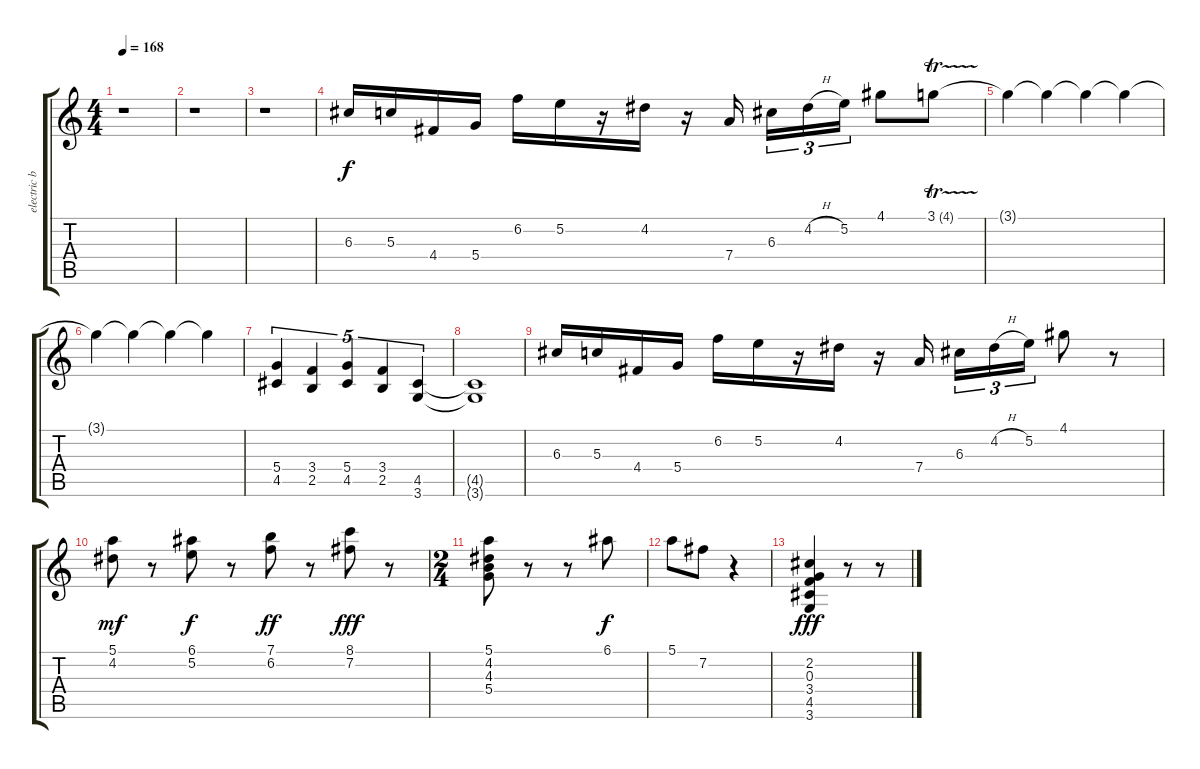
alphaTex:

\track ("electric banana" "electric b") {instrument overdrivenguitar}
\staff {score tabs}
\tuning (E4 B3 G3 D3 A2 E2) {hide}
\ts (4 4)
\tempo 168
\clef g2
\ks c
r.1{dy f} |
r.1 |
r.1 |
6.3.16{volume 13} 5.3.16 4.4.16 5.4.16 6.2.16 5.2.16 r.16 4.2.16 r.16 7.4.16 6.3.16{tu (3 2)} 4.2{h}.16{tu (3 2)} 5.2.16{tu (3 2)} 4.1.8 3.1{tr (4 32)}.8 |
3.1{t}.4{volume 14} 3.1{t}.4{volume 0} 3.1{t}.4{volume 16} 3.1{t}.4{volume 0} |
3.1{t}.4{volume 14} 3.1{t}.4{volume 0} 3.1{t}.4{volume 16} 3.1{t}.4{volume 0} |
(5.4 4.5).4{tu (5 4) volume 13} (3.4 2.5).4{tu (5 4)} (5.4 4.5).4{tu (5 4)} (3.4 2.5).4{tu (5 4)} (4.5 3.6).4{tu (5 4)} |
(4.5{t} 3.6{t}).1 |
6.3.16{volume 13} 5.3.16 4.4.16 5.4.16 6.2.16 5.2.16 r.16 4.2.16 r.16 7.4.16 6.3.16{tu (3 2)} 4.2{h}.16{tu (3 2)} 5.2.16{tu (3 2)} 4.1.8 r.8 |
(5.1 4.2).8{dy mf} r.8 (6.1 5.2).8{dy f} r.8 (7.1 6.2).8{dy ff} r.8 (8.1 7.2).8{dy fff} r.8 |
\ts (2 4)
(5.1 4.2 4.3 5.4).8 r.8 r.8 6.1.8{dy f} |
5.1.8 7.2.8 r.4 |
(2.2 0.3 3.4 4.5 3.6).4{dy fff} r.8 r.8
